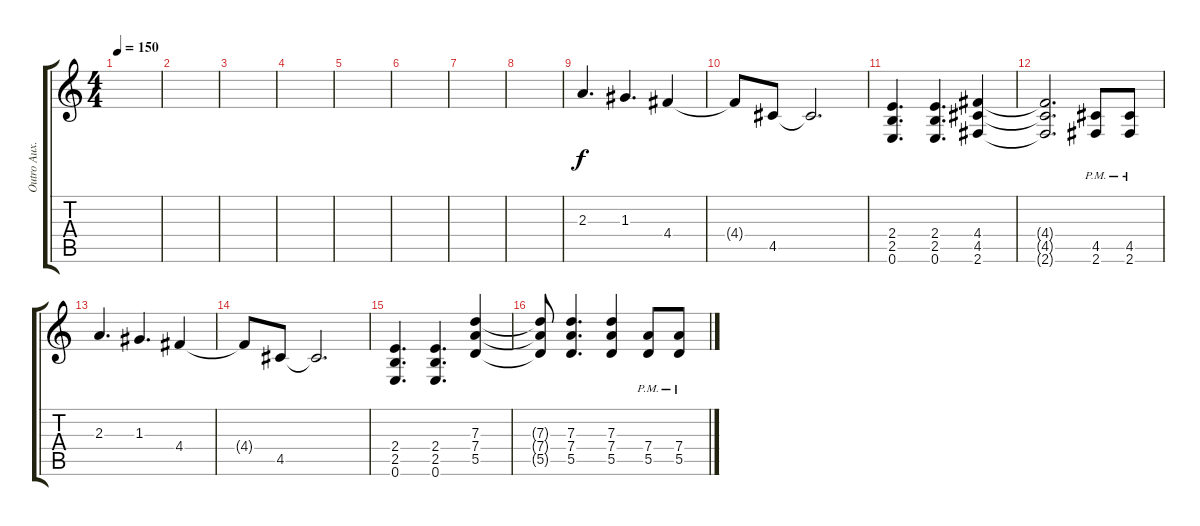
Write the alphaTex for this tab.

\track ("Outro Aux. Guitar" "Outro Aux.") {instrument overdrivenguitar}
\staff {score tabs}
\tuning (E4 B3 G3 D3 A2 E2) {hide}
\ts (4 4)
\tempo 150
\clef g2
\ks c
|
|
|
|
|
|
|
|
2.3.4{d} 1.3.4{d} 4.4.4 |
4.4{t}.8 4.5.8 4.5{t}.2{d} |
(2.4 2.5 0.6).4{d} (2.4 2.5 0.6).4{d} (4.4 4.5 2.6).4 |
(4.4{t} 4.5{t} 2.6{t}).2{d} (4.5{pm} 2.6{pm}).8 (4.5{pm} 2.6{pm}).8 |
2.3.4{d} 1.3.4{d} 4.4.4 |
4.4{t}.8 4.5.8 4.5{t}.2{d} |
(2.4 2.5 0.6).4{d} (2.4 2.5 0.6).4{d} (7.3 7.4 5.5).4 |
(7.3{t} 7.4{t} 5.5{t}).8 (7.3 7.4 5.5).4{d} (7.3 7.4 5.5).4 (7.4{pm} 5.5{pm}).8 (7.4{pm} 5.5{pm}).8
